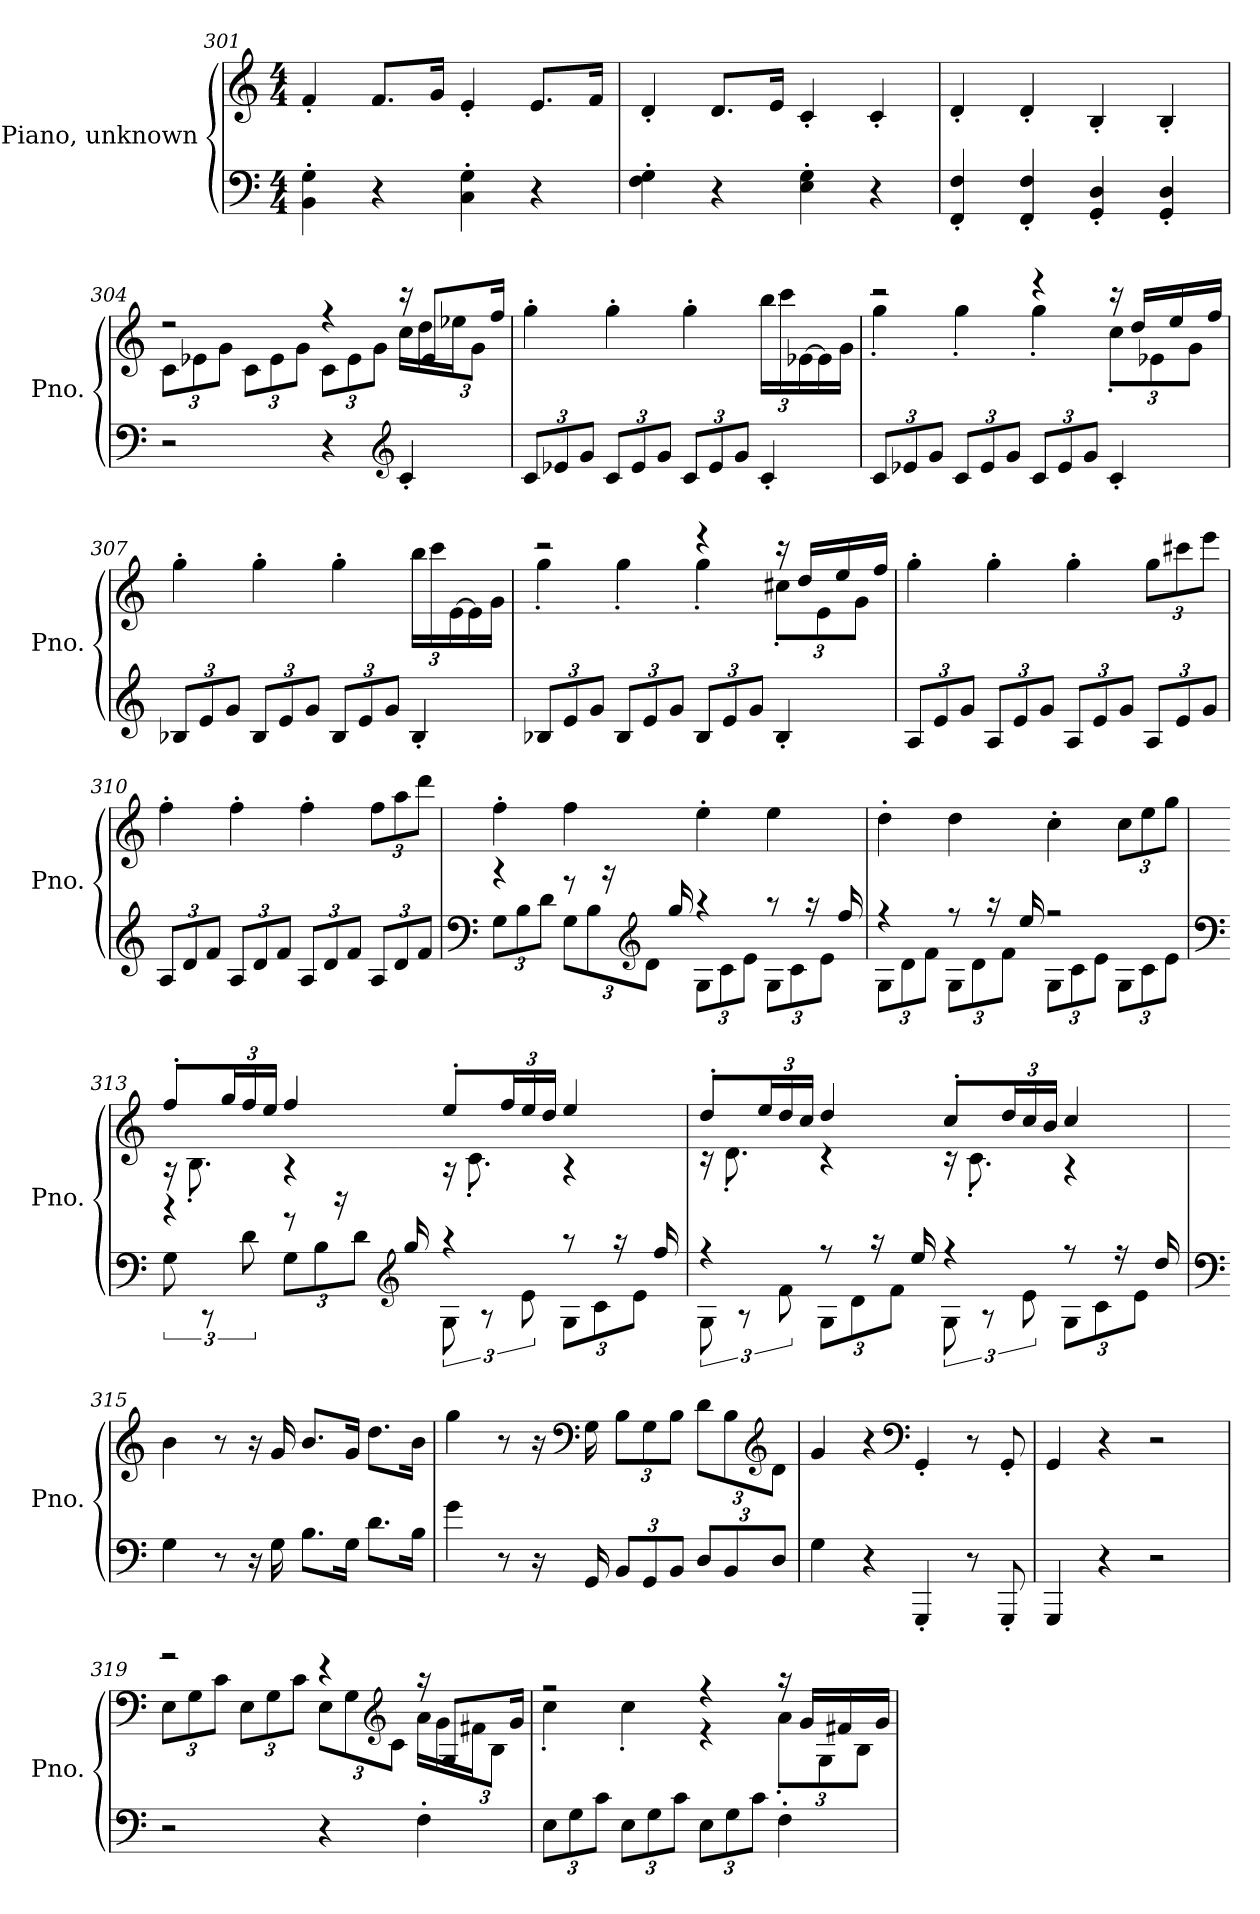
**kern	**kern
*part1	*part1
*staff2	*staff1
*I"Piano, unknown	*
*I'Pno.	*
*clefF4	*clefG2
*k[]	*k[]
*M4/4	*M4/4
=301	=301
4BB\' 4G\'	4f'/
4r	8.f/L
.	16g/Jk
4C\' 4G\'	4e'/
4r	8.e/L
.	16f/Jk
=302	=302
4F\' 4G\'	4d'/
4r	8.d/L
.	16e/Jk
4E\' 4G\'	4c'/
4r	4c'/
=303	=303
4FF/' 4F/'	4d'/
4FF/' 4F/'	4d'/
4GG/' 4D/'	4B'/
4GG/' 4D/'	4B'/
!!LO:LB:g=z
=304	=304
*	*^
*	*	*Xbrackettup
2r	2r	12c\L
.	.	12e-X\
.	.	12g\J
.	.	12c\L
.	.	12e-\
.	.	12g\J
4r	4r	12c\L
.	.	12e-\
.	.	12g\J
*clefG2	*	*
4c'/	16r	16cc\LL
.	8e-/L	16dd\
.	.	24ee-X\J
.	.	12g\J
.	16ff/Jk	.
*	*v	*v
=305	=305
*Xbrackettup	*
12c/L	4gg'\
12e-X/	.
12g/J	.
12c/L	4gg'\
12e-/	.
12g/J	.
12c/L	4gg'\
12e-/	.
12g/J	.
4c'/	24bb\LL
.	24ccc\
.	[24e-X\
.	16e-\]
.	16g\JJ
!!LO:PB:g=z
=306	=306
*	*^
12c/L	2r	4gg'\
12e-X/	.	.
12g/J	.	.
12c/L	.	4gg'\
12e-/	.	.
12g/J	.	.
12c/L	4r	4gg'\
12e-/	.	.
12g/J	.	.
4c'/	16r	12cc'\L
.	16dd/LL	.
.	.	12e-X\
.	16ee/	.
.	.	12g\J
.	16ff/JJ	.
*	*v	*v
=307	=307
12B-X/L	4gg'\
12e/	.
12g/J	.
12B-/L	4gg'\
12e/	.
12g/J	.
12B-/L	4gg'\
12e/	.
12g/J	.
4B-'/	24bb\LL
.	24ccc\
.	[24e\
.	16e\]
.	16g\JJ
=308	=308
*	*^
12B-X/L	2r	4gg'\
12e/	.	.
12g/J	.	.
12B-/L	.	4gg'\
12e/	.	.
12g/J	.	.
12B-/L	4r	4gg'\
12e/	.	.
12g/J	.	.
4B-'/	16r	12cc#X'\L
.	16dd/LL	.
.	.	12e\
.	16ee/	.
.	.	12g\J
.	16ff/JJ	.
*	*v	*v
!!LO:LB:g=z
=309	=309
12A/L	4gg'\
12e/	.
12g/J	.
12A/L	4gg'\
12e/	.
12g/J	.
12A/L	4gg'\
12e/	.
12g/J	.
12A/L	12gg\L
12e/	12ccc#X\
12g/J	12eee\J
=310	=310
12A/L	4ff'\
12d/	.
12f/J	.
12A/L	4ff'\
12d/	.
12f/J	.
12A/L	4ff'\
12d/	.
12f/J	.
12A/L	12ff\L
12d/	12aa\
12f/J	12ddd\J
=311	=311
*clefF4	*
*^	*
4r	12G\L	4ff'\
.	12B\	.
.	12d\J	.
8r	12G\L	4ff\
.	12B\	.
16r	.	.
*clefG2	*	*
.	12d\J	.
16gg/	.	.
4r	12G\L	4ee'\
.	12c\	.
.	12e\J	.
8r	12G\L	4ee\
.	12c\	.
16r	.	.
.	12e\J	.
16ff/	.	.
!!LO:LB:g=z
=312	=312	=312
4r	12G\L	4dd'\
.	12d\	.
.	12f\J	.
8r	12G\L	4dd\
.	12d\	.
16r	.	.
.	12f\J	.
16ee/	.	.
2r	12G\L	4cc'\
.	12c\	.
.	12e\J	.
.	12G\L	12cc\L
.	12c\	12ee\
.	12e\J	12gg\J
=313	=313	=313
*clefF4	*	*
*	*brackettup	*
*	*	*^
4r	12G\	8ff'/L	16r
.	.	.	8.B'\
.	12r	.	.
.	.	24gg/L	.
.	12d\	24ff/	.
.	.	24ee/JJ	.
*	*Xbrackettup	*	*
8r	12G\L	4ff/	4r
.	12B\	.	.
16r	.	.	.
.	12d\J	.	.
*clefG2	*	*	*
16gg/	.	.	.
*	*brackettup	*	*
4r	12G\	8ee'/L	16r
.	.	.	8.c'\
.	12r	.	.
.	.	24ff/L	.
.	12e\	24ee/	.
.	.	24dd/JJ	.
*	*Xbrackettup	*	*
8r	12G\L	4ee/	4r
.	12c\	.	.
16r	.	.	.
.	12e\J	.	.
16ff/	.	.	.
!!LO:LB:g=z	!!
=314	=314	=314	=314
*	*brackettup	*	*
4r	12G\	8dd'/L	16r
.	.	.	8.d'\
.	12r	.	.
.	.	24ee/L	.
.	12f\	24dd/	.
.	.	24cc/JJ	.
*	*Xbrackettup	*	*
8r	12G\L	4dd/	4r
.	12d\	.	.
16r	.	.	.
.	12f\J	.	.
16ee/	.	.	.
*	*brackettup	*	*
4r	12G\	8cc'/L	16r
.	.	.	8.c'\
.	12r	.	.
.	.	24dd/L	.
.	12e\	24cc/	.
.	.	24b/JJ	.
*	*Xbrackettup	*	*
8r	12G\L	4cc/	4r
.	12c\	.	.
16r	.	.	.
.	12e\J	.	.
16dd/	.	.	.
*v	*v	*	*
*	*v	*v
=315	=315
*clefF4	*
4G\	4b\
8r	8r
16r	16r
16G\	16g/
8.B\L	8.b/L
16G\Jk	16g/Jk
8.d\L	8.dd\L
16B\Jk	16b\Jk
=316	=316
4g\	4gg\
8r	8r
16r	16r
*	*clefF4
16GG/	16G\
12BB/L	12B\L
12GG/	12G\
12BB/J	12B\J
12D/L	12d\L
12BB/	12B\
*	*clefG2
12D/J	12d\J
!!LO:LB:g=z
=317	=317
4G\	4g/
4r	4r
*	*clefF4
4GGG'/	4GG'/
8r	8r
8GGG'/	8GG'/
=318	=318
4GGG/	4GG/
4r	4r
2r	2r
=319	=319
*	*^
2r	2r	12E\L
.	.	12G\
.	.	12c\J
.	.	12E\L
.	.	12G\
.	.	12c\J
4r	4r	12E\L
.	.	12G\
*	*clefG2	*
.	.	12c\J
4F'\	16r	16a\LL
.	8G/L	16g\
.	.	24f#X\J
.	.	12B\J
.	16g/Jk	.
=320	=320	=320
12E\L	2r	4cc'\
12G\	.	.
12c\J	.	.
12E\L	.	4cc'\
12G\	.	.
12c\J	.	.
12E\L	4r	4r
12G\	.	.
12c\J	.	.
4F'\	16r	12a'\L
.	16g/LL	.
.	.	12G\
.	16f#X/	.
.	.	12B\J
.	16g/JJ	.
*	*v	*v
=	=
*-	*-
